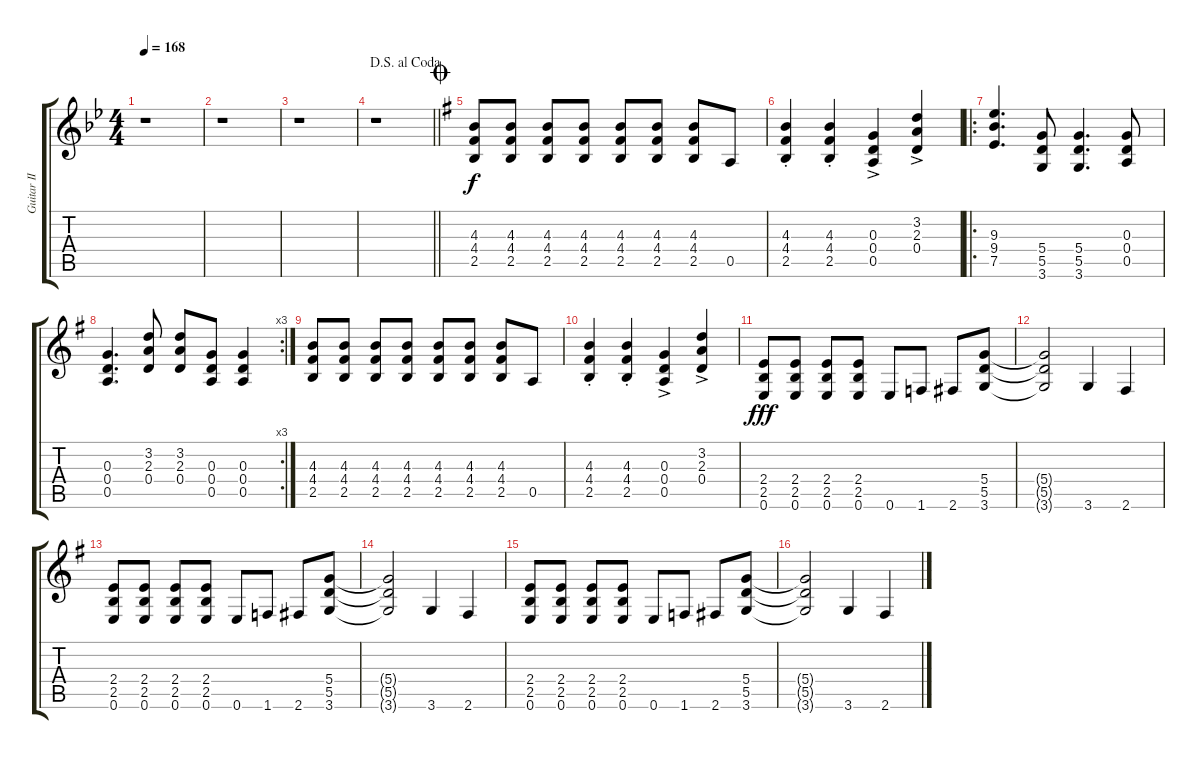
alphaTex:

\track ("Guitar II" "Guitar II") {instrument distortionguitar}
\staff {score tabs}
\tuning (E4 B3 G3 D3 A2 E2) {hide}
\ts (4 4)
\tempo 168
\clef g2
\ks bb
r.1{dy f} |
r.1 |
r.1 |
\jump dalsegnoalcoda
\barLineRight lightlight
r.1 |
\jump coda
\ks g
(4.3 4.4 2.5).8 (4.3 4.4 2.5).8 (4.3 4.4 2.5).8 (4.3 4.4 2.5).8 (4.3 4.4 2.5).8 (4.3 4.4 2.5).8 (4.3 4.4 2.5).8 0.5.8 |
(4.3{st} 4.4{st} 2.5{st}).4 (4.3{st} 4.4{st} 2.5{st}).4 (0.3{ac} 0.4{ac} 0.5{ac}).4 (3.2{ac} 2.3{ac} 0.4{ac}).4 |
\ro
(9.3 9.4 7.5).4{d} (5.4 5.5 3.6).8 (5.4 5.5 3.6).4{d} (0.3 0.4 0.5).8 |
\rc 3
(0.3 0.4 0.5).4{d} (3.2 2.3 0.4).8 (3.2 2.3 0.4).8 (0.3 0.4 0.5).8 (0.3 0.4 0.5).4 |
(4.3 4.4 2.5).8 (4.3 4.4 2.5).8 (4.3 4.4 2.5).8 (4.3 4.4 2.5).8 (4.3 4.4 2.5).8 (4.3 4.4 2.5).8 (4.3 4.4 2.5).8 0.5.8 |
(4.3{st} 4.4{st} 2.5{st}).4 (4.3{st} 4.4{st} 2.5{st}).4 (0.3{ac} 0.4{ac} 0.5{ac}).4 (3.2{ac} 2.3{ac} 0.4{ac}).4 |
(2.4 2.5 0.6).8{dy fff} (2.4 2.5 0.6).8 (2.4 2.5 0.6).8 (2.4 2.5 0.6).8 0.6.8 1.6.8 2.6.8 (5.4 5.5 3.6).8 |
(5.4{t} 5.5{t} 3.6{t}).2 3.6.4 2.6.4 |
(2.4 2.5 0.6).8 (2.4 2.5 0.6).8 (2.4 2.5 0.6).8 (2.4 2.5 0.6).8 0.6.8 1.6.8 2.6.8 (5.4 5.5 3.6).8 |
(5.4{t} 5.5{t} 3.6{t}).2 3.6.4 2.6.4 |
(2.4 2.5 0.6).8 (2.4 2.5 0.6).8 (2.4 2.5 0.6).8 (2.4 2.5 0.6).8 0.6.8 1.6.8 2.6.8 (5.4 5.5 3.6).8 |
(5.4{t} 5.5{t} 3.6{t}).2 3.6.4 2.6.4
